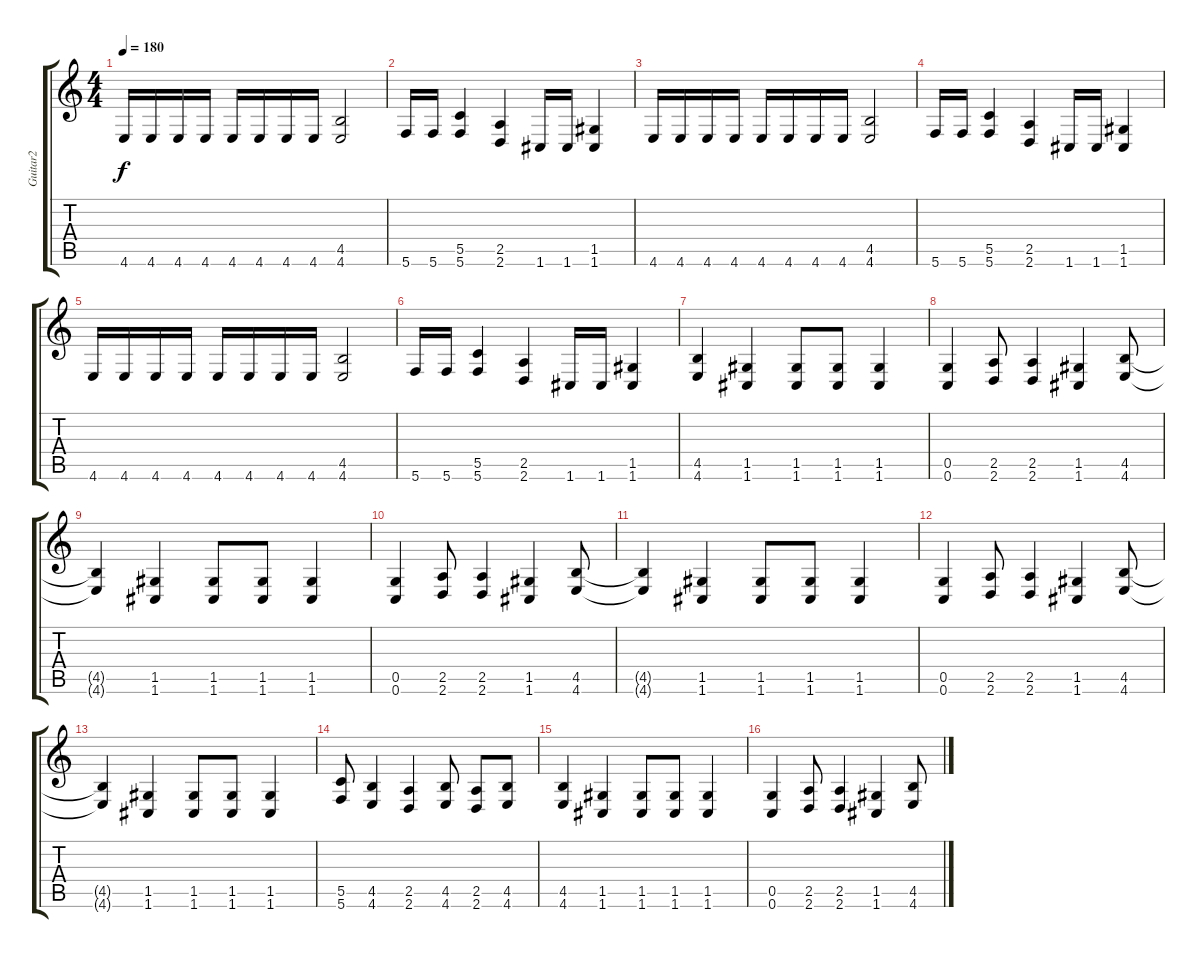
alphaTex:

\track ("Guitar2" "Guitar2") {instrument distortionguitar}
\staff {score tabs}
\tuning (D4 A3 F3 C3 G2 C2) {hide}
\ts (4 4)
\tempo 180
\clef g2
\ks c
4.6.16{dy f} 4.6.16 4.6.16 4.6.16 4.6.16 4.6.16 4.6.16 4.6.16 (4.5 4.6).2 |
5.6.16 5.6.16 (5.5 5.6).4 (2.5 2.6).4 1.6.16 1.6.16 (1.5 1.6).4 |
4.6.16 4.6.16 4.6.16 4.6.16 4.6.16 4.6.16 4.6.16 4.6.16 (4.5 4.6).2 |
5.6.16 5.6.16 (5.5 5.6).4 (2.5 2.6).4 1.6.16 1.6.16 (1.5 1.6).4 |
4.6.16 4.6.16 4.6.16 4.6.16 4.6.16 4.6.16 4.6.16 4.6.16 (4.5 4.6).2 |
5.6.16 5.6.16 (5.5 5.6).4 (2.5 2.6).4 1.6.16 1.6.16 (1.5 1.6).4 |
(4.5 4.6).4 (1.5 1.6).4 (1.5 1.6).8 (1.5 1.6).8 (1.5 1.6).4 |
(0.5 0.6).4 (2.5 2.6).8 (2.5 2.6).4 (1.5 1.6).4 (4.5 4.6).8 |
(4.5{t} 4.6{t}).4 (1.5 1.6).4 (1.5 1.6).8 (1.5 1.6).8 (1.5 1.6).4 |
(0.5 0.6).4 (2.5 2.6).8 (2.5 2.6).4 (1.5 1.6).4 (4.5 4.6).8 |
(4.5{t} 4.6{t}).4 (1.5 1.6).4 (1.5 1.6).8 (1.5 1.6).8 (1.5 1.6).4 |
(0.5 0.6).4 (2.5 2.6).8 (2.5 2.6).4 (1.5 1.6).4 (4.5 4.6).8 |
(4.5{t} 4.6{t}).4 (1.5 1.6).4 (1.5 1.6).8 (1.5 1.6).8 (1.5 1.6).4 |
(5.5 5.6).8 (4.5 4.6).4 (2.5 2.6).4 (4.5 4.6).8 (2.5 2.6).8 (4.5 4.6).8 |
(4.5 4.6).4 (1.5 1.6).4 (1.5 1.6).8 (1.5 1.6).8 (1.5 1.6).4 |
(0.5 0.6).4 (2.5 2.6).8 (2.5 2.6).4 (1.5 1.6).4 (4.5 4.6).8
